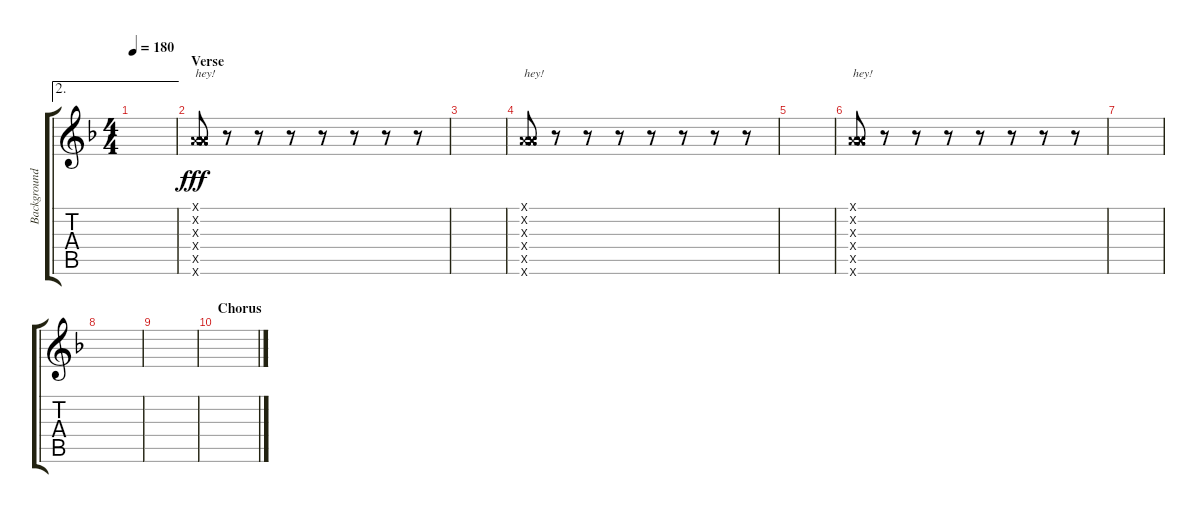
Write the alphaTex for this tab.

\track ("Background Vocals" "Background") {instrument oboe}
\staff {score tabs}
\tuning (E4 B3 G3 D3 A2 E2) {hide}
\ae 2
\ts (4 4)
\tempo 180
\clef g2
\ks f
|
\section ("" "Verse")
(5.1{x} 10.2{x} 14.3{x} 19.4{x} 24.5{x} 29.6{x}).8{txt "hey!" dy fff volume 16} r.8{volume 13} r.8 r.8 r.8 r.8 r.8 r.8 |
|
(5.1{x} 10.2{x} 14.3{x} 19.4{x} 24.5{x} 29.6{x}).8{txt "hey!" volume 16} r.8{volume 13} r.8 r.8 r.8 r.8 r.8 r.8 |
|
(5.1{x} 10.2{x} 14.3{x} 19.4{x} 24.5{x} 29.6{x}).8{txt "hey!" volume 16} r.8{volume 13} r.8 r.8 r.8 r.8 r.8 r.8 |
|
|
|
\section ("" "Chorus")
